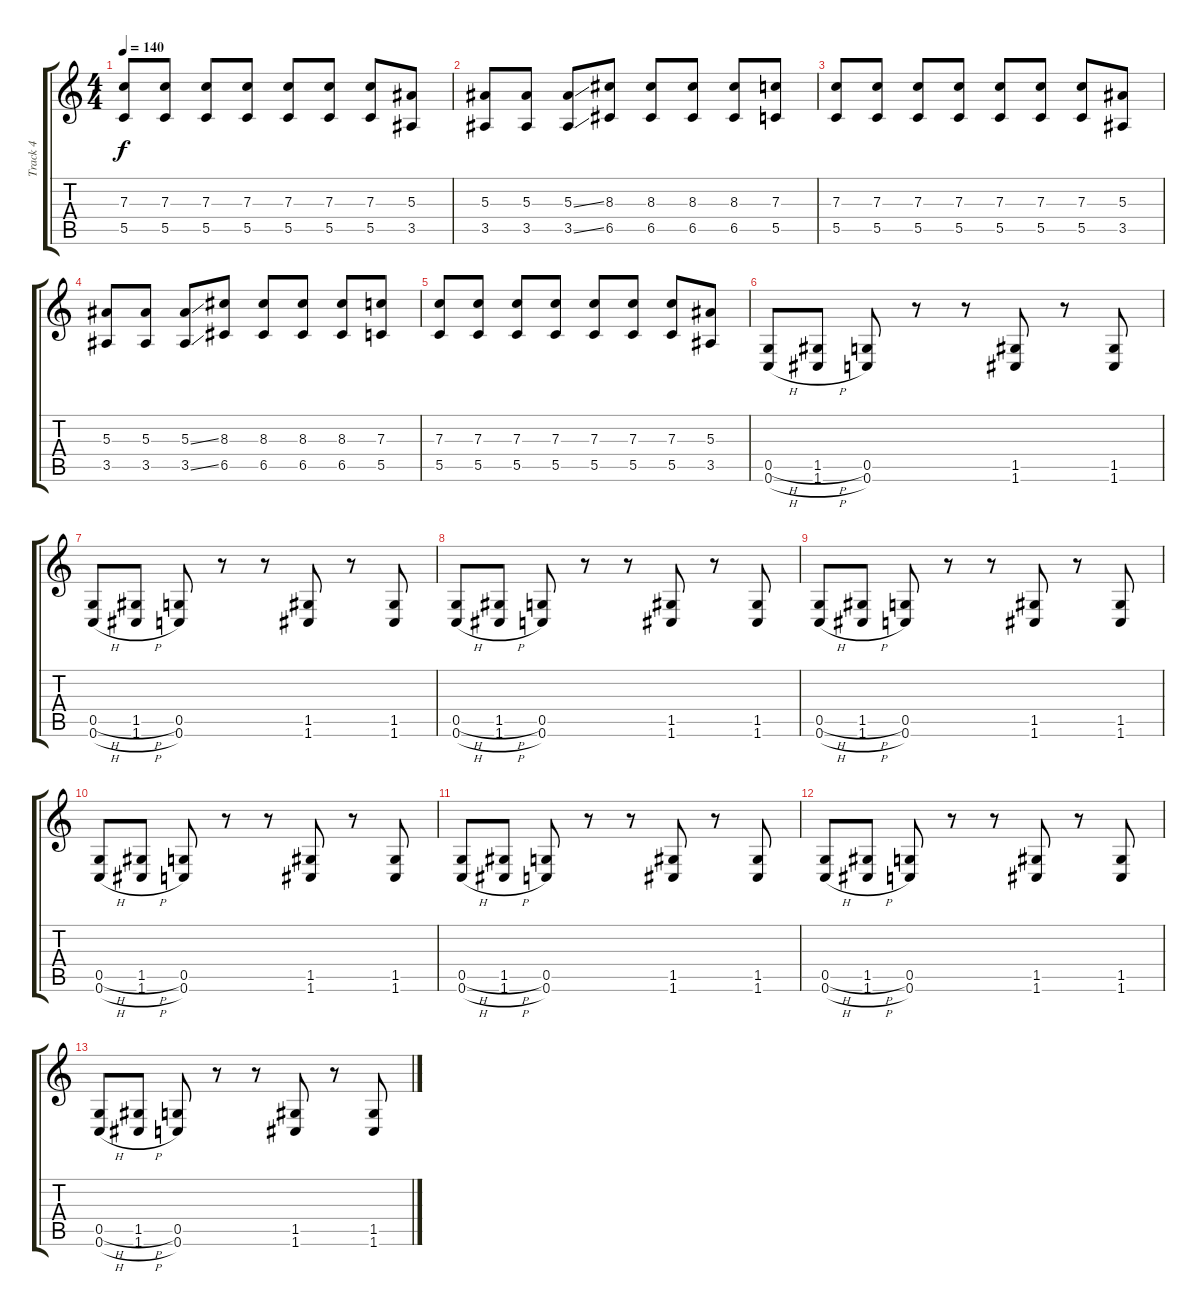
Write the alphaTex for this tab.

\track ("Track 4" "Track 4") {instrument distortionguitar}
\staff {score tabs}
\tuning (D4 A3 F3 C3 G2 C2) {hide}
\ts (4 4)
\tempo 140
\clef g2
\ks c
(7.3 5.5).8{dy f} (7.3 5.5).8 (7.3 5.5).8 (7.3 5.5).8 (7.3 5.5).8 (7.3 5.5).8 (7.3 5.5).8 (5.3 3.5).8 |
(5.3 3.5).8 (5.3 3.5).8 (5.3{ss} 3.5{ss}).8 (8.3 6.5).8 (8.3 6.5).8 (8.3 6.5).8 (8.3 6.5).8 (7.3 5.5).8 |
(7.3 5.5).8 (7.3 5.5).8 (7.3 5.5).8 (7.3 5.5).8 (7.3 5.5).8 (7.3 5.5).8 (7.3 5.5).8 (5.3 3.5).8 |
(5.3 3.5).8 (5.3 3.5).8 (5.3{ss} 3.5{ss}).8 (8.3 6.5).8 (8.3 6.5).8 (8.3 6.5).8 (8.3 6.5).8 (7.3 5.5).8 |
(7.3 5.5).8 (7.3 5.5).8 (7.3 5.5).8 (7.3 5.5).8 (7.3 5.5).8 (7.3 5.5).8 (7.3 5.5).8 (5.3 3.5).8 |
(0.5{h} 0.6{h}).8 (1.5{h} 1.6{h}).8 (0.5 0.6).8 r.8 r.8 (1.5 1.6).8 r.8 (1.5 1.6).8 |
(0.5{h} 0.6{h}).8 (1.5{h} 1.6{h}).8 (0.5 0.6).8 r.8 r.8 (1.5 1.6).8 r.8 (1.5 1.6).8 |
(0.5{h} 0.6{h}).8 (1.5{h} 1.6{h}).8 (0.5 0.6).8 r.8 r.8 (1.5 1.6).8 r.8 (1.5 1.6).8 |
(0.5{h} 0.6{h}).8 (1.5{h} 1.6{h}).8 (0.5 0.6).8 r.8 r.8 (1.5 1.6).8 r.8 (1.5 1.6).8 |
(0.5{h} 0.6{h}).8 (1.5{h} 1.6{h}).8 (0.5 0.6).8 r.8 r.8 (1.5 1.6).8 r.8 (1.5 1.6).8 |
(0.5{h} 0.6{h}).8 (1.5{h} 1.6{h}).8 (0.5 0.6).8 r.8 r.8 (1.5 1.6).8 r.8 (1.5 1.6).8 |
(0.5{h} 0.6{h}).8 (1.5{h} 1.6{h}).8 (0.5 0.6).8 r.8 r.8 (1.5 1.6).8 r.8 (1.5 1.6).8 |
(0.5{h} 0.6{h}).8 (1.5{h} 1.6{h}).8 (0.5 0.6).8 r.8 r.8 (1.5 1.6).8 r.8 (1.5 1.6).8
